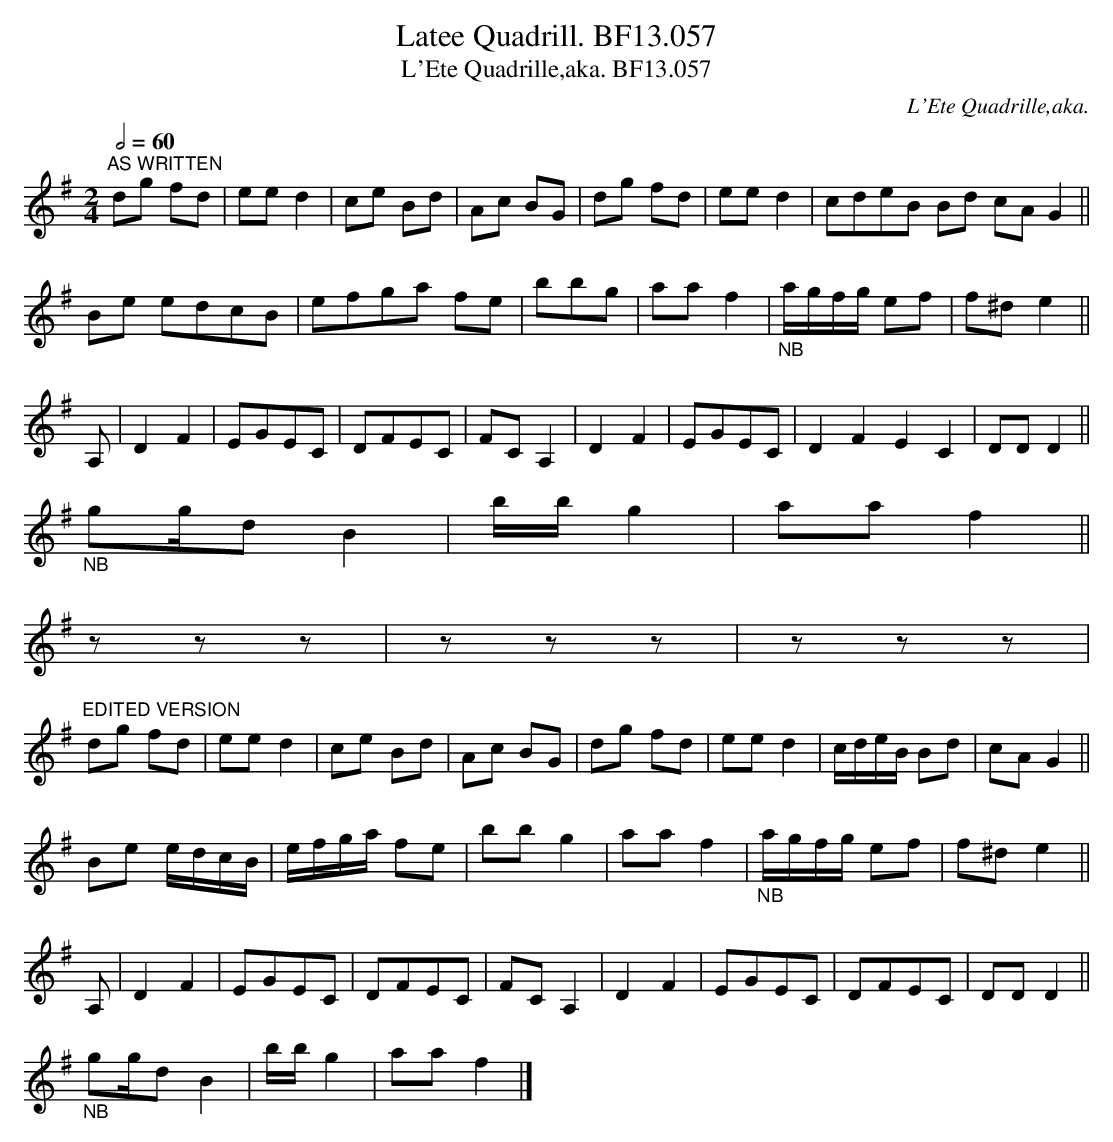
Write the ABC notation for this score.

X:1
T:Latee Quadrill. BF13.057
T:L'Ete Quadrille,aka. BF13.057
M:2/4
L:1/8
Q:1/2=60
C:L'Ete Quadrille,aka.
K:G
"^AS WRITTEN"dg fd|ee d2|ce Bd|Ac BG|dg fd|ee d2|cdeB Bd cA G2||
Be edcB|efga fe|bbg|aaf2|"_NB"a/g/f/g/ ef|f^de2||
A,|D2F2|EGEC|DFEC|FCA,2|D2F2|EGEC|D2F2E2C2|DDD2||
"_NB"gg/dB2|b/b/g2|aaf2||
zzz|zzz|zzz|
"^EDITED VERSION"
dg fd|eed2|ce Bd|Ac BG|dg fd|eed2|c/d/e/B/ Bd| cAG2||
Be e/d/c/B/|e/f/g/a/ fe|bbg2|aaf2|"_NB"a/g/f/g/ ef|f^de2||
A,|D2F2|EGEC|DFEC|FCA,2|D2F2|EGEC|DFEC|DDD2||
"_NB"gg/dB2|b/b/g2|aaf2|]
